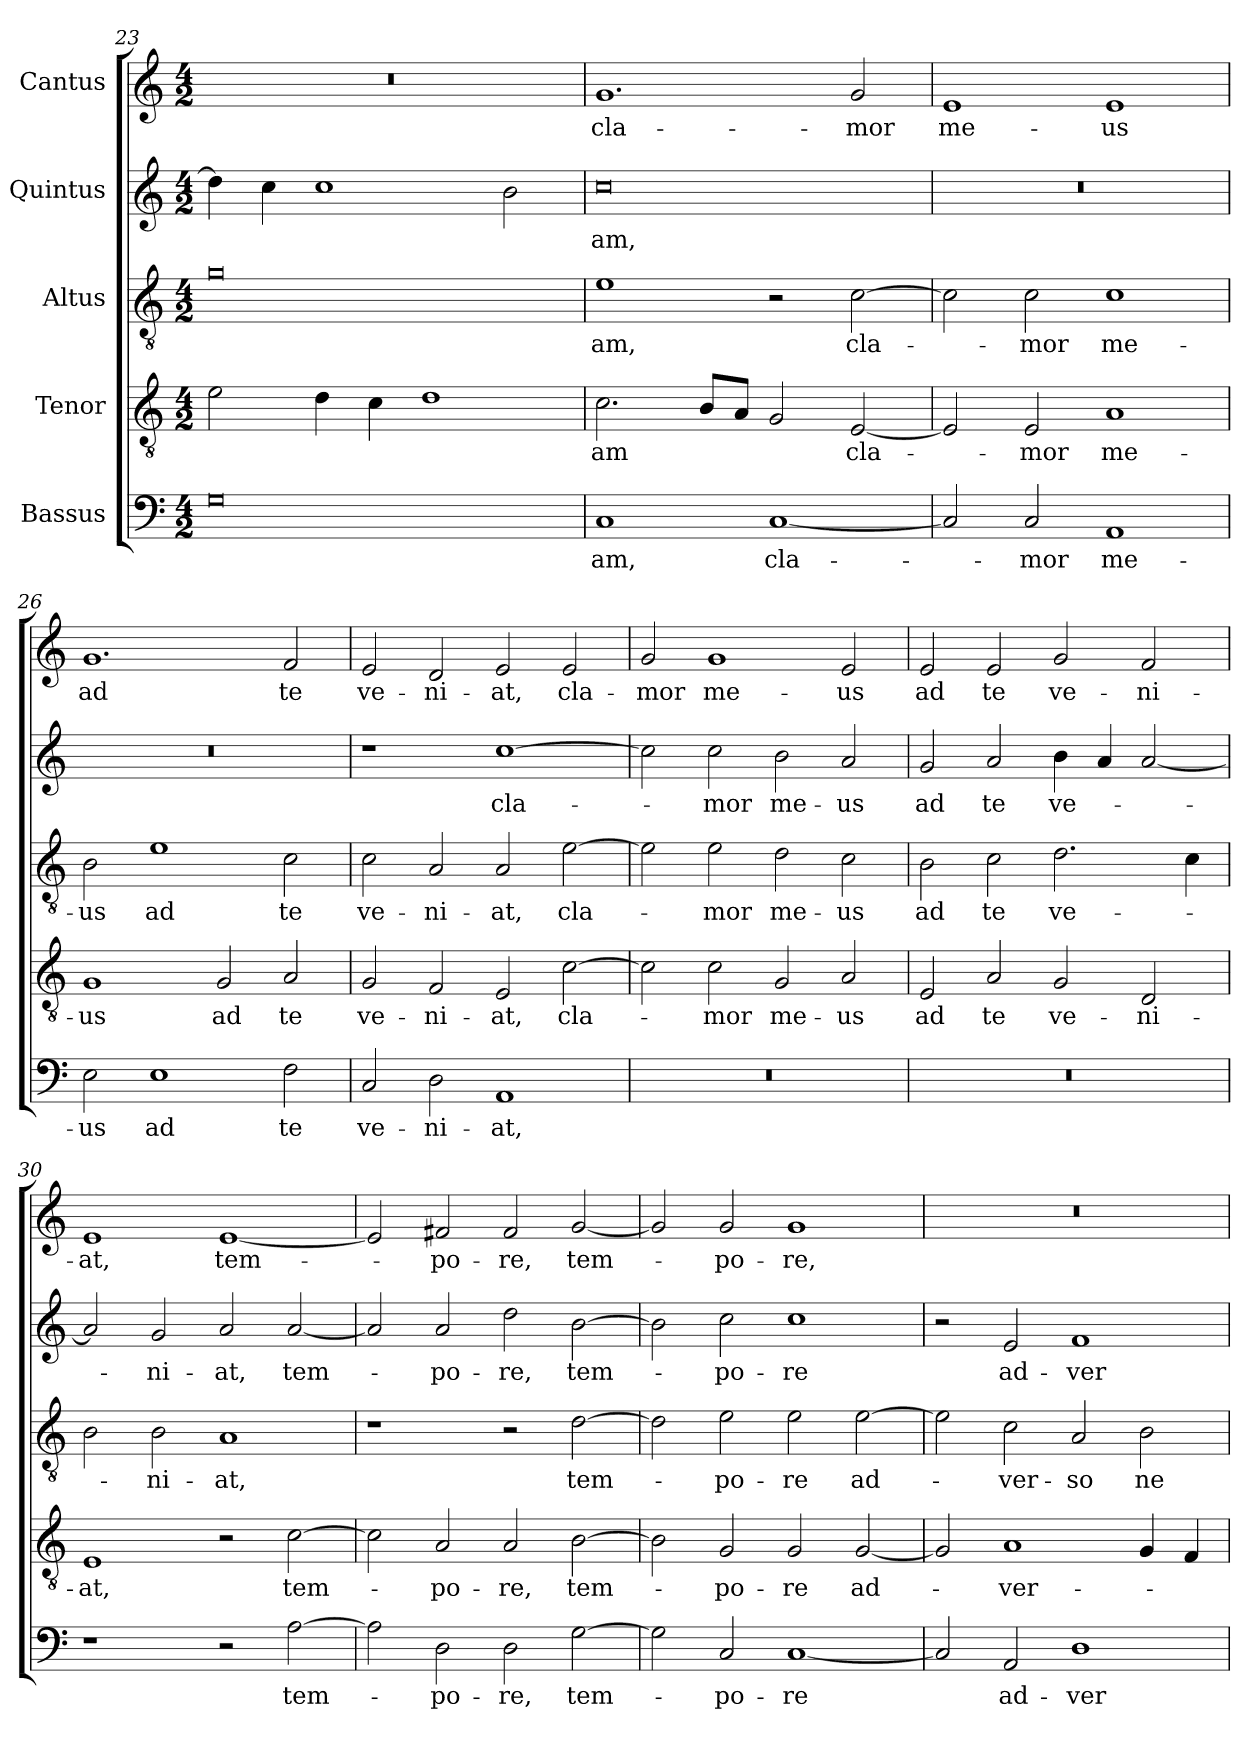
**kern	**text	**kern	**text	**kern	**text	**kern	**text	**kern	**text
*part5	*part5	*part4	*part4	*part3	*part3	*part2	*part2	*part1	*part1
*staff5	*staff5	*staff4	*staff4	*staff3	*staff3	*staff2	*staff2	*staff1	*staff1
*I"Bassus	*	*I"Tenor	*	*I"Altus	*	*I"Quintus	*	*I"Cantus	*
*clefF4	*	*clefGv2	*	*clefGv2	*	*clefG2	*	*clefG2	*
*k[]	*	*k[]	*	*k[]	*	*k[]	*	*k[]	*
*M4/2	*	*M4/2	*	*M4/2	*	*M4/2	*	*M4/2	*
=23	=23	=23	=23	=23	=23	=23	=23	=23	=23
0G	.	2e\	.	0g	.	4dd\]	.	0r	.
.	.	.	.	.	.	4cc\	.	.	.
.	.	4d\	.	.	.	1cc	.	.	.
.	.	4c\	.	.	.	.	.	.	.
.	.	1d	.	.	.	.	.	.	.
.	.	.	.	.	.	2b\	.	.	.
!!LO:PB:g=z
=24	=24	=24	=24	=24	=24	=24	=24	=24	=24
!	!LO:LY:b	!	!LO:LY:b	!	!LO:LY:b	!	!LO:LY:b	!	!LO:LY:b
1C	-am,	2.c\	-am	1e	-am,	0cc	-am,	1.g	cla-
.	.	8B/L	.	.	.	.	.	.	.
.	.	8A/J	.	.	.	.	.	.	.
!	!LO:LY:b	!	!	!	!	!	!	!	!
[1C	cla-	2G/	.	2r	.	.	.	.	.
!	!	!	!LO:LY:b	!	!LO:LY:b	!	!	!	!LO:LY:b
.	.	[2E	cla-	[2c	cla-	.	.	2g/	-mor
=25	=25	=25	=25	=25	=25	=25	=25	=25	=25
!	!	!	!	!	!	!	!	!	!LO:LY:b
2C/]	.	2E/]	.	2c\]	.	0r	.	1e	me-
!	!LO:LY:b	!	!LO:LY:b	!	!LO:LY:b	!	!	!	!
2C/	-mor	2E/	-mor	2c\	-mor	.	.	.	.
!	!LO:LY:b	!	!LO:LY:b	!	!LO:LY:b	!	!	!	!LO:LY:b
1AA	me-	1A	me-	1c	me-	.	.	1e	-us
=26	=26	=26	=26	=26	=26	=26	=26	=26	=26
!	!LO:LY:b	!	!LO:LY:b	!	!LO:LY:b	!	!	!	!LO:LY:b
2E\	-us	1G	-us	2B\	-us	0r	.	1.g	ad
!	!LO:LY:b	!	!	!	!LO:LY:b	!	!	!	!
1E	ad	.	.	1e	ad	.	.	.	.
!	!	!	!LO:LY:b	!	!	!	!	!	!
.	.	2G/	ad	.	.	.	.	.	.
!	!LO:LY:b	!	!LO:LY:b	!	!LO:LY:b	!	!	!	!LO:LY:b
2F\	te	2A/	te	2c\	te	.	.	2f/	te
=27	=27	=27	=27	=27	=27	=27	=27	=27	=27
!	!LO:LY:b	!	!LO:LY:b	!	!LO:LY:b	!	!	!	!LO:LY:b
2C/	ve-	2G/	ve-	2c\	ve-	1r	.	2e/	ve-
!	!LO:LY:b	!	!LO:LY:b	!	!LO:LY:b	!	!	!	!LO:LY:b
2D\	-ni-	2F/	-ni-	2A/	-ni-	.	.	2d/	-ni-
!	!LO:LY:b	!	!LO:LY:b	!	!LO:LY:b	!	!LO:LY:b	!	!LO:LY:b
1AA	-at,	2E/	-at,	2A/	-at,	[1cc	cla-	2e/	-at,
!	!	!	!LO:LY:b	!	!LO:LY:b	!	!	!	!LO:LY:b
.	.	[2c	cla-	[2e	cla-	.	.	2e/	cla-
=28	=28	=28	=28	=28	=28	=28	=28	=28	=28
!	!	!	!	!	!	!	!	!	!LO:LY:b
0r	.	2c\]	.	2e\]	.	2cc\]	.	2g/	-mor
!	!	!	!LO:LY:b	!	!LO:LY:b	!	!LO:LY:b	!	!LO:LY:b
.	.	2c\	-mor	2e\	-mor	2cc\	-mor	1g	me-
!	!	!	!LO:LY:b	!	!LO:LY:b	!	!LO:LY:b	!	!
.	.	2G/	me-	2d\	me-	2b\	me-	.	.
!	!	!	!LO:LY:b	!	!LO:LY:b	!	!LO:LY:b	!	!LO:LY:b
.	.	2A/	-us	2c\	-us	2a/	-us	2e/	-us
!!LO:LB:g=z
=29	=29	=29	=29	=29	=29	=29	=29	=29	=29
!	!	!	!LO:LY:b	!	!LO:LY:b	!	!LO:LY:b	!	!LO:LY:b
0r	.	2E/	ad	2B\	ad	2g/	ad	2e/	ad
!	!	!	!LO:LY:b	!	!LO:LY:b	!	!LO:LY:b	!	!LO:LY:b
.	.	2A/	te	2c\	te	2a/	te	2e/	te
!	!	!	!LO:LY:b	!	!LO:LY:b	!	!LO:LY:b	!	!LO:LY:b
.	.	2G/	ve-	2.d\	ve-	4b\	ve-	2g/	ve-
.	.	.	.	.	.	4a/	.	.	.
!	!	!	!LO:LY:b	!	!	!	!	!	!LO:LY:b
.	.	2D/	-ni-	.	.	[2a	.	2f/	-ni-
.	.	.	.	4c\	.	.	.	.	.
=30	=30	=30	=30	=30	=30	=30	=30	=30	=30
!	!	!	!LO:LY:b	!	!	!	!	!	!LO:LY:b
1r	.	1E	-at,	2B\	.	2a/]	.	1e	-at,
!	!	!	!	!	!LO:LY:b	!	!LO:LY:b	!	!
.	.	.	.	2B\	-ni-	2g/	-ni-	.	.
!	!	!	!	!	!LO:LY:b	!	!LO:LY:b	!	!LO:LY:b
2r	.	2r	.	1A	-at,	2a/	-at,	[1e	tem-
!	!LO:LY:b	!	!LO:LY:b	!	!	!	!LO:LY:b	!	!
[2A	tem-	[2c	-tem-	.	.	[2a	tem-	.	.
=31	=31	=31	=31	=31	=31	=31	=31	=31	=31
2A\]	.	2c\]	.	1r	.	2a/]	.	2e/]	.
!	!LO:LY:b	!	!LO:LY:b	!	!	!	!LO:LY:b	!	!LO:LY:b
2D\	-po-	2A/	po-	.	.	2a/	-po-	2f#X/	-po-
!	!LO:LY:b	!	!LO:LY:b	!	!	!	!LO:LY:b	!	!LO:LY:b
2D\	-re,	2A/	-re,	2r	.	2dd\	-re,	2f#/	-re,
!	!LO:LY:b	!	!LO:LY:b	!	!LO:LY:b	!	!LO:LY:b	!	!LO:LY:b
[2G	tem-	[2B	tem-	[2d	tem-	[2b	tem-	[2g	tem-
=32	=32	=32	=32	=32	=32	=32	=32	=32	=32
2G\]	.	2B\]	.	2d\]	.	2b\]	.	2g/]	.
!	!LO:LY:b	!	!LO:LY:b	!	!LO:LY:b	!	!LO:LY:b	!	!LO:LY:b
2C/	-po-	2G/	-po-	2e\	-po-	2cc\	-po-	2g/	-po-
!	!LO:LY:b	!	!LO:LY:b	!	!LO:LY:b	!	!LO:LY:b	!	!LO:LY:b
[1C	-re	2G/	-re	2e\	-re	1cc	-re	1g	-re,
!	!	!	!LO:LY:b	!	!LO:LY:b	!	!	!	!
.	.	[2G	ad-	[2e	ad-	.	.	.	.
=33	=33	=33	=33	=33	=33	=33	=33	=33	=33
2C/]	.	2G/]	.	2e\]	.	2r	.	0r	.
!	!LO:LY:b	!	!LO:LY:b	!	!LO:LY:b	!	!LO:LY:b	!	!
2AA/	ad-	1A	-ver-	2c\	-ver-	2e/	ad-	.	.
!	!LO:LY:b	!	!	!	!LO:LY:b	!	!LO:LY:b	!	!
1D	-ver-	.	.	2A/	-so	1f	-ver-	.	.
!	!	!	!	!	!LO:LY:b	!	!	!	!
.	.	4G/	.	2B\	ne	.	.	.	.
.	.	4F/	.	.	.	.	.	.	.
=	=	=	=	=	=	=	=	=	=
*-	*-	*-	*-	*-	*-	*-	*-	*-	*-
